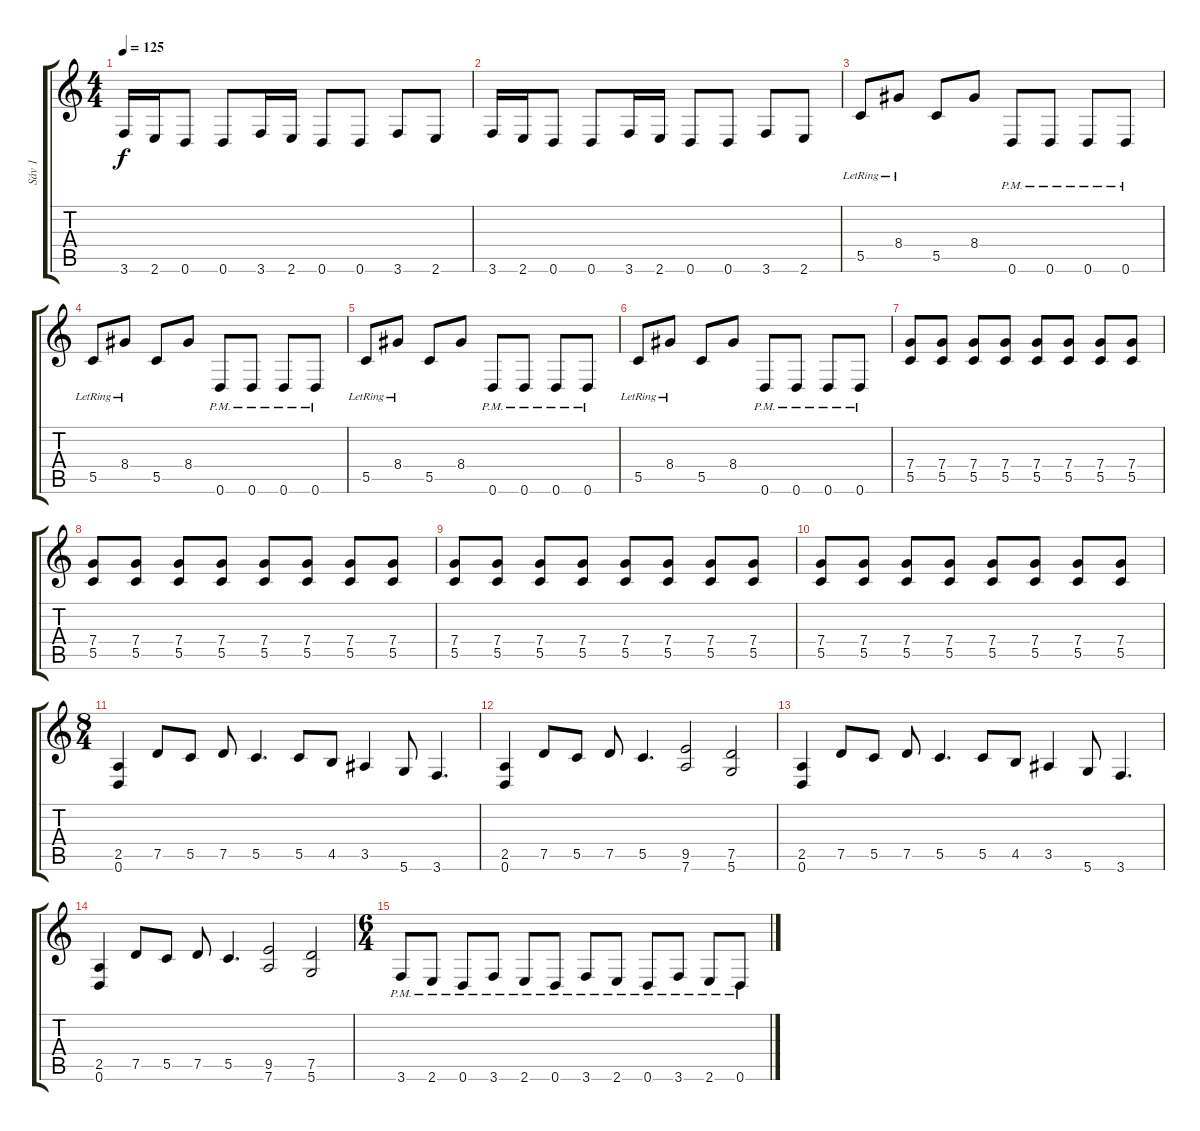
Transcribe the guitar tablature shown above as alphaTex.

\track ("Sáv 1" "Sáv 1") {instrument distortionguitar}
\staff {score tabs}
\tuning (D4 A3 F3 C3 G2 D2) {hide}
\ts (4 4)
\tempo 125
\clef g2
\ks c
3.6.16{dy f} 2.6.16 0.6.8 0.6.8 3.6.16 2.6.16 0.6.8 0.6.8 3.6.8 2.6.8 |
3.6.16 2.6.16 0.6.8 0.6.8 3.6.16 2.6.16 0.6.8 0.6.8 3.6.8 2.6.8 |
5.5{lr}.8 8.4{lr}.8 5.5.8 8.4.8 0.6{pm}.8 0.6{pm}.8 0.6{pm}.8 0.6{pm}.8 |
5.5{lr}.8 8.4{lr}.8 5.5.8 8.4.8 0.6{pm}.8 0.6{pm}.8 0.6{pm}.8 0.6{pm}.8 |
5.5{lr}.8 8.4{lr}.8 5.5.8 8.4.8 0.6{pm}.8 0.6{pm}.8 0.6{pm}.8 0.6{pm}.8 |
5.5{lr}.8 8.4{lr}.8 5.5.8 8.4.8 0.6{pm}.8 0.6{pm}.8 0.6{pm}.8 0.6{pm}.8 |
(7.4 5.5).8 (7.4 5.5).8 (7.4 5.5).8 (7.4 5.5).8 (7.4 5.5).8 (7.4 5.5).8 (7.4 5.5).8 (7.4 5.5).8 |
(7.4 5.5).8 (7.4 5.5).8 (7.4 5.5).8 (7.4 5.5).8 (7.4 5.5).8 (7.4 5.5).8 (7.4 5.5).8 (7.4 5.5).8 |
(7.4 5.5).8 (7.4 5.5).8 (7.4 5.5).8 (7.4 5.5).8 (7.4 5.5).8 (7.4 5.5).8 (7.4 5.5).8 (7.4 5.5).8 |
(7.4 5.5).8 (7.4 5.5).8 (7.4 5.5).8 (7.4 5.5).8 (7.4 5.5).8 (7.4 5.5).8 (7.4 5.5).8 (7.4 5.5).8 |
\ts (8 4)
(2.5 0.6).4 7.5.8 5.5.8 7.5.8 5.5.4{d} 5.5.8 4.5.8 3.5.4 5.6.8 3.6.4{d} |
(2.5 0.6).4 7.5.8 5.5.8 7.5.8 5.5.4{d} (9.5 7.6).2 (7.5 5.6).2 |
(2.5 0.6).4 7.5.8 5.5.8 7.5.8 5.5.4{d} 5.5.8 4.5.8 3.5.4 5.6.8 3.6.4{d} |
(2.5 0.6).4 7.5.8 5.5.8 7.5.8 5.5.4{d} (9.5 7.6).2 (7.5 5.6).2 |
\ts (6 4)
3.6{pm}.8 2.6{pm}.8 0.6{pm}.8 3.6{pm}.8 2.6{pm}.8 0.6{pm}.8 3.6{pm}.8 2.6{pm}.8 0.6{pm}.8 3.6{pm}.8 2.6{pm}.8 0.6{pm}.8
